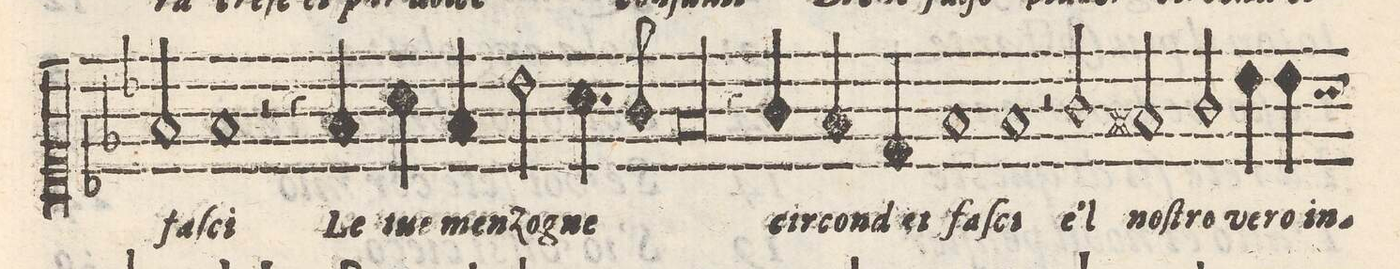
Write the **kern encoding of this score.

**kern	**text
*I"CANTO	*
*clefC1	*
*k[b-e-]	*
*met(C|)	*
*M2/2	*
2f/	fa-
1f/	-ſci
=173-	=173-
2r	.
=174-	=174-
4r	.
4f/	Le
4a\	tue
4f/	men-
=175-	=175-
2b-\	-zog-
4.a\	-ne
8g/	.
=176-	=176-
00f	.
=177-	=177-
=178-	=178-
=179-	=179-
=180-	=180-
4r	.
4g/	cir-
4f/	-cond-
4d/	-et
=181-	=181-
1f	fa-
=182-	=182-
1f	-ſci
=183-	=183-
2r	.
2g/	e'l
=184-	=184-
2f#X/	noſ-
2g/	-tro
=185-	=185-
4b-\	ve
4b-\	ro
*-	*-
